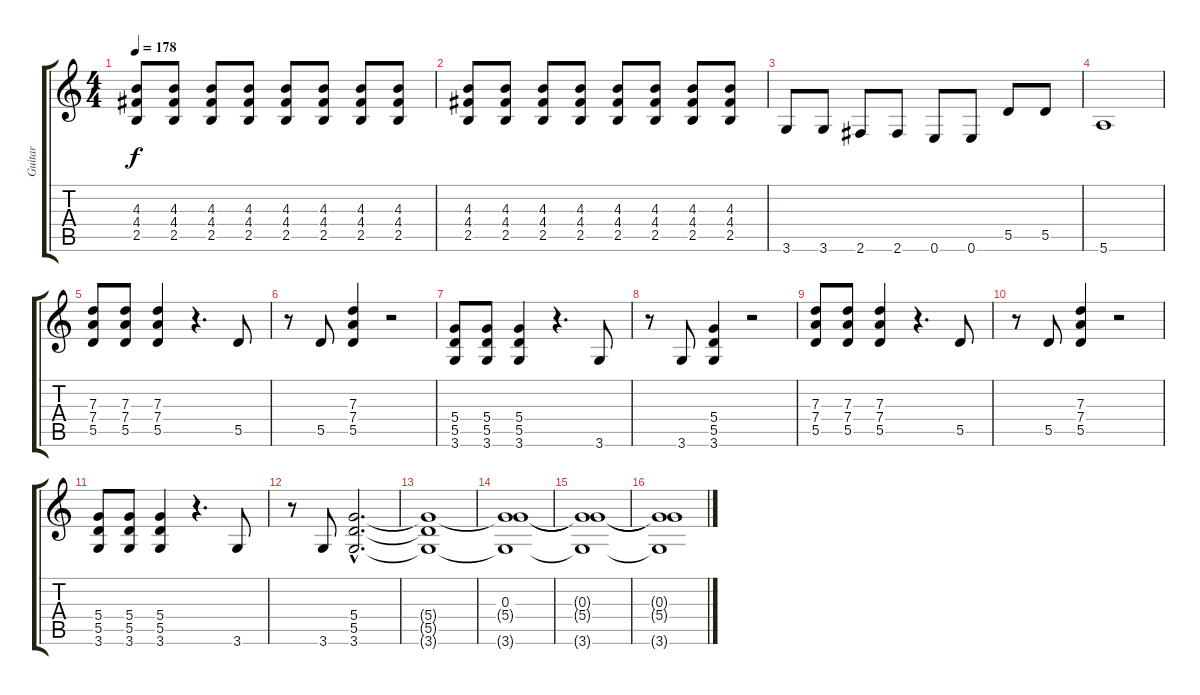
\track ("Guitar" "Guitar") {instrument distortionguitar}
\staff {score tabs}
\tuning (E4 B3 G3 D3 A2 E2) {hide}
\ts (4 4)
\tempo 178
\clef g2
\ks c
(4.3 4.4 2.5).8{dy f} (4.3 4.4 2.5).8 (4.3 4.4 2.5).8 (4.3 4.4 2.5).8 (4.3 4.4 2.5).8 (4.3 4.4 2.5).8 (4.3 4.4 2.5).8 (4.3 4.4 2.5).8 |
(4.3 4.4 2.5).8 (4.3 4.4 2.5).8 (4.3 4.4 2.5).8 (4.3 4.4 2.5).8 (4.3 4.4 2.5).8 (4.3 4.4 2.5).8 (4.3 4.4 2.5).8 (4.3 4.4 2.5).8 |
3.6.8 3.6.8 2.6.8 2.6.8 0.6.8 0.6.8 5.5.8 5.5.8 |
5.6.1 |
(7.3 7.4 5.5).8 (7.3 7.4 5.5).8 (7.3 7.4 5.5).4 r.4{d} 5.5.8 |
r.8 5.5.8 (7.3 7.4 5.5).4 r.2 |
(5.4 5.5 3.6).8 (5.4 5.5 3.6).8 (5.4 5.5 3.6).4 r.4{d} 3.6.8 |
r.8 3.6.8 (5.4 5.5 3.6).4 r.2 |
(7.3 7.4 5.5).8 (7.3 7.4 5.5).8 (7.3 7.4 5.5).4 r.4{d} 5.5.8 |
r.8 5.5.8 (7.3 7.4 5.5).4 r.2 |
(5.4 5.5 3.6).8 (5.4 5.5 3.6).8 (5.4 5.5 3.6).4 r.4{d} 3.6.8 |
r.8 3.6.8 (5.4{hac} 5.5{hac} 3.6{hac}).2{d} |
(5.4{t} 5.5{t} 3.6{t}).1 |
(0.3 5.4{t} 3.6{t}).1 |
(0.3{t} 5.4{t} 3.6{t}).1 |
(0.3{t} 5.4{t} 3.6{t}).1
